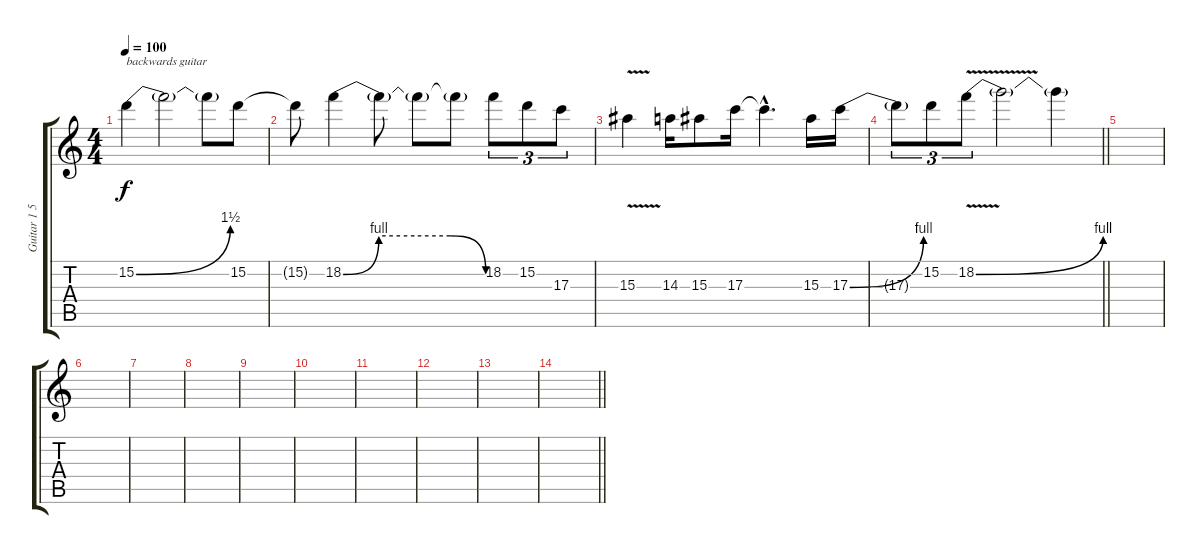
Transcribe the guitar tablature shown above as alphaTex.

\track ("Guitar 1 5 and 6" "Guitar 1 5") {instrument overdrivenguitar}
\staff {score tabs}
\tuning (E4 B3 G3 D3 A2 E2) {hide}
\ts (4 4)
\tempo 100
\clef g2
\ks c
15.2{be (bend 0 0 60 6)}.4{txt "backwards guitar" dy f instrument overdrivenguitar} 15.2{t}.2 15.2{t}.8 15.2.8 |
15.2{t}.8 18.2{be (custom 0 0 15 4 30 4 45 4 60 0)}.4 18.2{t}.8 18.2{t}.8 18.2{t}.8 18.2.8{tu (3 2)} 15.2.8{tu (3 2)} 17.3.8{tu (3 2)} |
15.3{v}.4 14.3.16 15.3.8 17.3.16 17.3{hac t}.4{d} 15.3.16 17.3{be (bend 0 0 60 4)}.16 |
\barLineRight lightlight
17.3{t}.8{tu (3 2)} 15.2.8{tu (3 2)} 18.2{be (bend 0 0 60 4) v}.8{tu (3 2)} 18.2{t}.2 18.2{t}.4 |
|
|
|
|
|
|
|
|
|
\barLineRight lightlight
